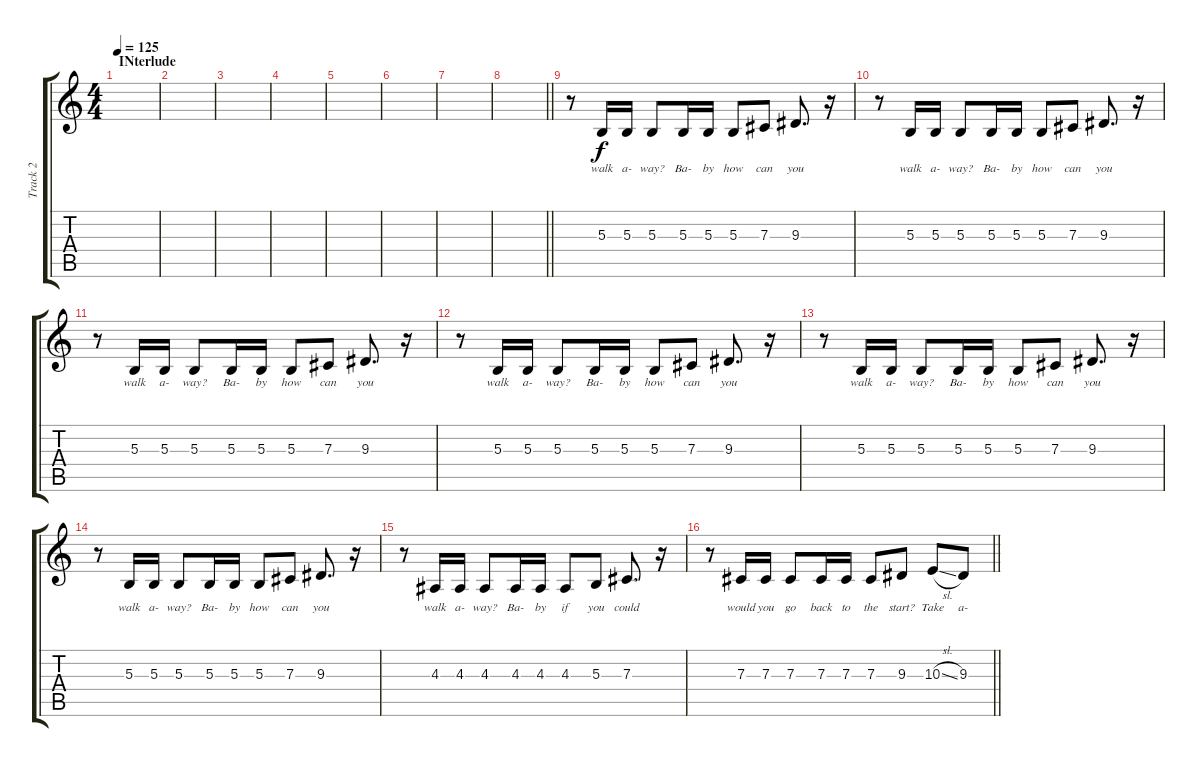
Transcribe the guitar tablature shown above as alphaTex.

\track ("Track 2" "Track 2") {instrument tenorsax}
\staff {score tabs}
\tuning (Eb4 Bb3 Gb3 Db3 Ab2 Eb2) {hide}
\ts (4 4)
\section ("" "INterlude")
\tempo 125
\clef g2
\ks c
|
|
|
|
|
|
|
\barLineRight lightlight
|
r.8 5.3.16{lyrics (0 "walk") lyrics (1 "") lyrics (2 "") lyrics (3 "") lyrics (4 "")} 5.3.16{lyrics (0 "a-") lyrics (1 "") lyrics (2 "") lyrics (3 "") lyrics (4 "")} 5.3.8{lyrics (0 "way?") lyrics (1 "") lyrics (2 "") lyrics (3 "") lyrics (4 "")} 5.3.16{lyrics (0 "Ba-") lyrics (1 "") lyrics (2 "") lyrics (3 "") lyrics (4 "")} 5.3.16{lyrics (0 "by") lyrics (1 "") lyrics (2 "") lyrics (3 "") lyrics (4 "")} 5.3.8{lyrics (0 "how") lyrics (1 "") lyrics (2 "") lyrics (3 "") lyrics (4 "")} 7.3.8{lyrics (0 "can") lyrics (1 "") lyrics (2 "") lyrics (3 "") lyrics (4 "")} 9.3.8{d lyrics (0 "you") lyrics (1 "") lyrics (2 "") lyrics (3 "") lyrics (4 "")} r.16 |
r.8 5.3.16{lyrics (0 "walk") lyrics (1 "") lyrics (2 "") lyrics (3 "") lyrics (4 "")} 5.3.16{lyrics (0 "a-") lyrics (1 "") lyrics (2 "") lyrics (3 "") lyrics (4 "")} 5.3.8{lyrics (0 "way?") lyrics (1 "") lyrics (2 "") lyrics (3 "") lyrics (4 "")} 5.3.16{lyrics (0 "Ba-") lyrics (1 "") lyrics (2 "") lyrics (3 "") lyrics (4 "")} 5.3.16{lyrics (0 "by") lyrics (1 "") lyrics (2 "") lyrics (3 "") lyrics (4 "")} 5.3.8{lyrics (0 "how") lyrics (1 "") lyrics (2 "") lyrics (3 "") lyrics (4 "")} 7.3.8{lyrics (0 "can") lyrics (1 "") lyrics (2 "") lyrics (3 "") lyrics (4 "")} 9.3.8{d lyrics (0 "you") lyrics (1 "") lyrics (2 "") lyrics (3 "") lyrics (4 "")} r.16 |
r.8 5.3.16{lyrics (0 "walk") lyrics (1 "") lyrics (2 "") lyrics (3 "") lyrics (4 "")} 5.3.16{lyrics (0 "a-") lyrics (1 "") lyrics (2 "") lyrics (3 "") lyrics (4 "")} 5.3.8{lyrics (0 "way?") lyrics (1 "") lyrics (2 "") lyrics (3 "") lyrics (4 "")} 5.3.16{lyrics (0 "Ba-") lyrics (1 "") lyrics (2 "") lyrics (3 "") lyrics (4 "")} 5.3.16{lyrics (0 "by") lyrics (1 "") lyrics (2 "") lyrics (3 "") lyrics (4 "")} 5.3.8{lyrics (0 "how") lyrics (1 "") lyrics (2 "") lyrics (3 "") lyrics (4 "")} 7.3.8{lyrics (0 "can") lyrics (1 "") lyrics (2 "") lyrics (3 "") lyrics (4 "")} 9.3.8{d lyrics (0 "you") lyrics (1 "") lyrics (2 "") lyrics (3 "") lyrics (4 "")} r.16 |
r.8 5.3.16{lyrics (0 "walk") lyrics (1 "") lyrics (2 "") lyrics (3 "") lyrics (4 "")} 5.3.16{lyrics (0 "a-") lyrics (1 "") lyrics (2 "") lyrics (3 "") lyrics (4 "")} 5.3.8{lyrics (0 "way?") lyrics (1 "") lyrics (2 "") lyrics (3 "") lyrics (4 "")} 5.3.16{lyrics (0 "Ba-") lyrics (1 "") lyrics (2 "") lyrics (3 "") lyrics (4 "")} 5.3.16{lyrics (0 "by") lyrics (1 "") lyrics (2 "") lyrics (3 "") lyrics (4 "")} 5.3.8{lyrics (0 "how") lyrics (1 "") lyrics (2 "") lyrics (3 "") lyrics (4 "")} 7.3.8{lyrics (0 "can") lyrics (1 "") lyrics (2 "") lyrics (3 "") lyrics (4 "")} 9.3.8{d lyrics (0 "you") lyrics (1 "") lyrics (2 "") lyrics (3 "") lyrics (4 "")} r.16 |
r.8 5.3.16{lyrics (0 "walk") lyrics (1 "") lyrics (2 "") lyrics (3 "") lyrics (4 "")} 5.3.16{lyrics (0 "a-") lyrics (1 "") lyrics (2 "") lyrics (3 "") lyrics (4 "")} 5.3.8{lyrics (0 "way?") lyrics (1 "") lyrics (2 "") lyrics (3 "") lyrics (4 "")} 5.3.16{lyrics (0 "Ba-") lyrics (1 "") lyrics (2 "") lyrics (3 "") lyrics (4 "")} 5.3.16{lyrics (0 "by") lyrics (1 "") lyrics (2 "") lyrics (3 "") lyrics (4 "")} 5.3.8{lyrics (0 "how") lyrics (1 "") lyrics (2 "") lyrics (3 "") lyrics (4 "")} 7.3.8{lyrics (0 "can") lyrics (1 "") lyrics (2 "") lyrics (3 "") lyrics (4 "")} 9.3.8{d lyrics (0 "you") lyrics (1 "") lyrics (2 "") lyrics (3 "") lyrics (4 "")} r.16 |
r.8 5.3.16{lyrics (0 "walk") lyrics (1 "") lyrics (2 "") lyrics (3 "") lyrics (4 "")} 5.3.16{lyrics (0 "a-") lyrics (1 "") lyrics (2 "") lyrics (3 "") lyrics (4 "")} 5.3.8{lyrics (0 "way?") lyrics (1 "") lyrics (2 "") lyrics (3 "") lyrics (4 "")} 5.3.16{lyrics (0 "Ba-") lyrics (1 "") lyrics (2 "") lyrics (3 "") lyrics (4 "")} 5.3.16{lyrics (0 "by") lyrics (1 "") lyrics (2 "") lyrics (3 "") lyrics (4 "")} 5.3.8{lyrics (0 "how") lyrics (1 "") lyrics (2 "") lyrics (3 "") lyrics (4 "")} 7.3.8{lyrics (0 "can") lyrics (1 "") lyrics (2 "") lyrics (3 "") lyrics (4 "")} 9.3.8{d lyrics (0 "you") lyrics (1 "") lyrics (2 "") lyrics (3 "") lyrics (4 "")} r.16 |
r.8 4.3.16{lyrics (0 "walk") lyrics (1 "") lyrics (2 "") lyrics (3 "") lyrics (4 "")} 4.3.16{lyrics (0 "a-") lyrics (1 "") lyrics (2 "") lyrics (3 "") lyrics (4 "")} 4.3.8{lyrics (0 "way?") lyrics (1 "") lyrics (2 "") lyrics (3 "") lyrics (4 "")} 4.3.16{lyrics (0 "Ba-") lyrics (1 "") lyrics (2 "") lyrics (3 "") lyrics (4 "")} 4.3.16{lyrics (0 "by") lyrics (1 "") lyrics (2 "") lyrics (3 "") lyrics (4 "")} 4.3.8{lyrics (0 "if") lyrics (1 "") lyrics (2 "") lyrics (3 "") lyrics (4 "")} 5.3.8{lyrics (0 "you") lyrics (1 "") lyrics (2 "") lyrics (3 "") lyrics (4 "")} 7.3.8{d lyrics (0 "could") lyrics (1 "") lyrics (2 "") lyrics (3 "") lyrics (4 "")} r.16 |
\barLineRight lightlight
r.8 7.3.16{lyrics (0 "would") lyrics (1 "") lyrics (2 "") lyrics (3 "") lyrics (4 "")} 7.3.16{lyrics (0 "you") lyrics (1 "") lyrics (2 "") lyrics (3 "") lyrics (4 "")} 7.3.8{lyrics (0 "go") lyrics (1 "") lyrics (2 "") lyrics (3 "") lyrics (4 "")} 7.3.16{lyrics (0 "back") lyrics (1 "") lyrics (2 "") lyrics (3 "") lyrics (4 "")} 7.3.16{lyrics (0 "to") lyrics (1 "") lyrics (2 "") lyrics (3 "") lyrics (4 "")} 7.3.8{lyrics (0 "the") lyrics (1 "") lyrics (2 "") lyrics (3 "") lyrics (4 "")} 9.3.8{lyrics (0 "start?") lyrics (1 "") lyrics (2 "") lyrics (3 "") lyrics (4 "")} 10.3{sl}.8{lyrics (0 "Take") lyrics (1 "") lyrics (2 "") lyrics (3 "") lyrics (4 "")} 9.3.8{lyrics (0 "a-") lyrics (1 "") lyrics (2 "") lyrics (3 "") lyrics (4 "")}
